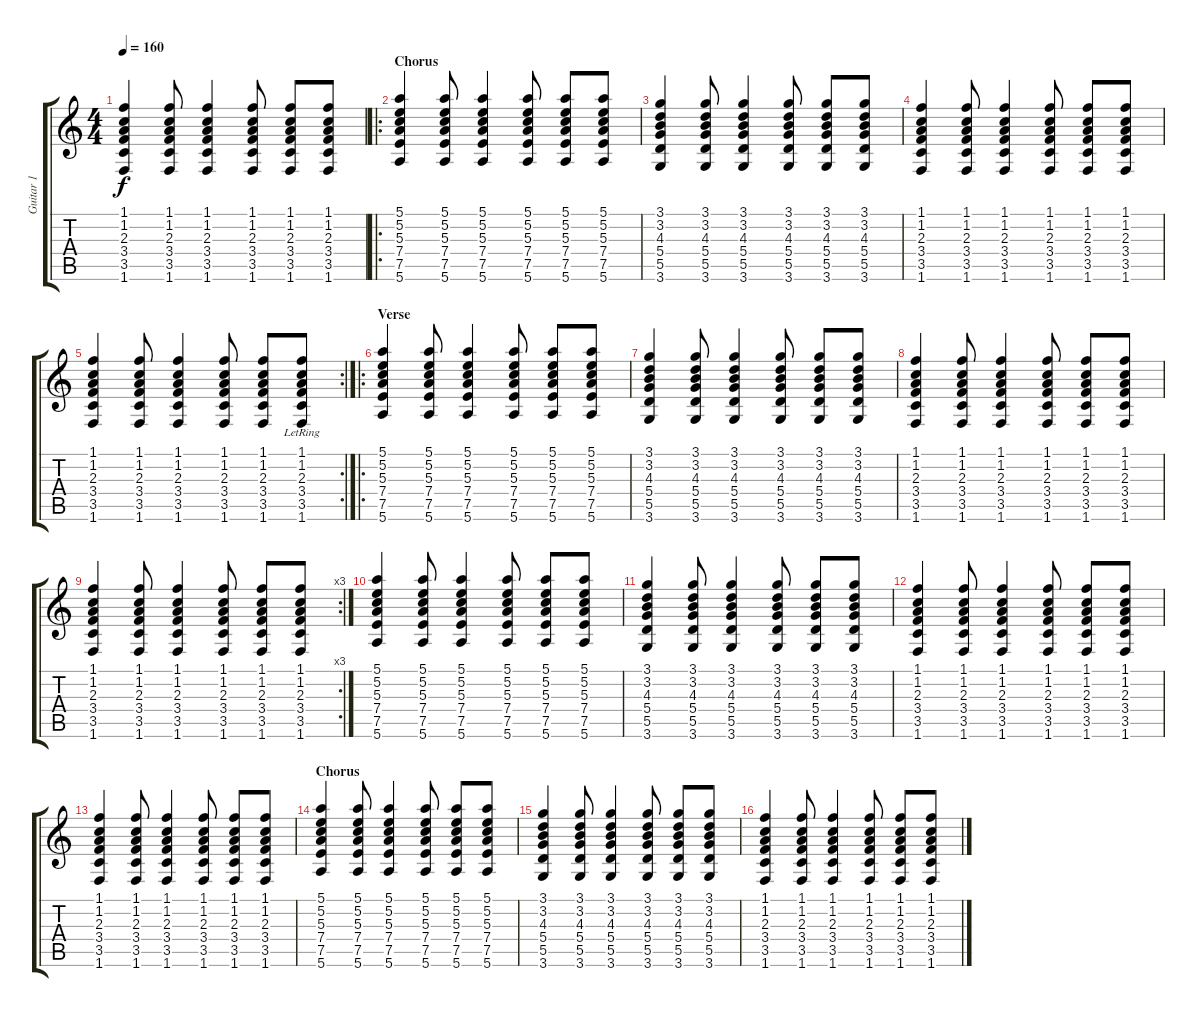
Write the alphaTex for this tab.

\track ("Guitar 1" "Guitar 1") {instrument acousticguitarsteel}
\staff {score tabs}
\tuning (E4 B3 G3 D3 A2 E2) {hide}
\ts (4 4)
\tempo 160
\clef g2
\ks c
(1.1 1.2 2.3 3.4 3.5 1.6).4{dy f} (1.1 1.2 2.3 3.4 3.5 1.6).8 (1.1 1.2 2.3 3.4 3.5 1.6).4 (1.1 1.2 2.3 3.4 3.5 1.6).8 (1.1 1.2 2.3 3.4 3.5 1.6).8 (1.1 1.2 2.3 3.4 3.5 1.6).8 |
\ro
\section ("" "Chorus")
(5.1 5.2 5.3 7.4 7.5 5.6).4 (5.1 5.2 5.3 7.4 7.5 5.6).8 (5.1 5.2 5.3 7.4 7.5 5.6).4 (5.1 5.2 5.3 7.4 7.5 5.6).8 (5.1 5.2 5.3 7.4 7.5 5.6).8 (5.1 5.2 5.3 7.4 7.5 5.6).8 |
(3.1 3.2 4.3 5.4 5.5 3.6).4 (3.1 3.2 4.3 5.4 5.5 3.6).8 (3.1 3.2 4.3 5.4 5.5 3.6).4 (3.1 3.2 4.3 5.4 5.5 3.6).8 (3.1 3.2 4.3 5.4 5.5 3.6).8 (3.1 3.2 4.3 5.4 5.5 3.6).8 |
(1.1 1.2 2.3 3.4 3.5 1.6).4 (1.1 1.2 2.3 3.4 3.5 1.6).8 (1.1 1.2 2.3 3.4 3.5 1.6).4 (1.1 1.2 2.3 3.4 3.5 1.6).8 (1.1 1.2 2.3 3.4 3.5 1.6).8 (1.1 1.2 2.3 3.4 3.5 1.6).8 |
\rc 2
(1.1 1.2 2.3 3.4 3.5 1.6).4 (1.1 1.2 2.3 3.4 3.5 1.6).8 (1.1 1.2 2.3 3.4 3.5 1.6).4 (1.1 1.2 2.3 3.4 3.5 1.6).8 (1.1 1.2 2.3 3.4 3.5 1.6).8 (1.1{lr} 1.2{lr} 2.3{lr} 3.4{lr} 3.5{lr} 1.6{lr}).8 |
\ro
\section ("" "Verse")
(5.1 5.2 5.3 7.4 7.5 5.6).4 (5.1 5.2 5.3 7.4 7.5 5.6).8 (5.1 5.2 5.3 7.4 7.5 5.6).4 (5.1 5.2 5.3 7.4 7.5 5.6).8 (5.1 5.2 5.3 7.4 7.5 5.6).8 (5.1 5.2 5.3 7.4 7.5 5.6).8 |
(3.1 3.2 4.3 5.4 5.5 3.6).4 (3.1 3.2 4.3 5.4 5.5 3.6).8 (3.1 3.2 4.3 5.4 5.5 3.6).4 (3.1 3.2 4.3 5.4 5.5 3.6).8 (3.1 3.2 4.3 5.4 5.5 3.6).8 (3.1 3.2 4.3 5.4 5.5 3.6).8 |
(1.1 1.2 2.3 3.4 3.5 1.6).4 (1.1 1.2 2.3 3.4 3.5 1.6).8 (1.1 1.2 2.3 3.4 3.5 1.6).4 (1.1 1.2 2.3 3.4 3.5 1.6).8 (1.1 1.2 2.3 3.4 3.5 1.6).8 (1.1 1.2 2.3 3.4 3.5 1.6).8 |
\rc 3
(1.1 1.2 2.3 3.4 3.5 1.6).4 (1.1 1.2 2.3 3.4 3.5 1.6).8 (1.1 1.2 2.3 3.4 3.5 1.6).4 (1.1 1.2 2.3 3.4 3.5 1.6).8 (1.1 1.2 2.3 3.4 3.5 1.6).8 (1.1 1.2 2.3 3.4 3.5 1.6).8 |
(5.1 5.2 5.3 7.4 7.5 5.6).4 (5.1 5.2 5.3 7.4 7.5 5.6).8 (5.1 5.2 5.3 7.4 7.5 5.6).4 (5.1 5.2 5.3 7.4 7.5 5.6).8 (5.1 5.2 5.3 7.4 7.5 5.6).8 (5.1 5.2 5.3 7.4 7.5 5.6).8 |
(3.1 3.2 4.3 5.4 5.5 3.6).4 (3.1 3.2 4.3 5.4 5.5 3.6).8 (3.1 3.2 4.3 5.4 5.5 3.6).4 (3.1 3.2 4.3 5.4 5.5 3.6).8 (3.1 3.2 4.3 5.4 5.5 3.6).8 (3.1 3.2 4.3 5.4 5.5 3.6).8 |
(1.1 1.2 2.3 3.4 3.5 1.6).4 (1.1 1.2 2.3 3.4 3.5 1.6).8 (1.1 1.2 2.3 3.4 3.5 1.6).4 (1.1 1.2 2.3 3.4 3.5 1.6).8 (1.1 1.2 2.3 3.4 3.5 1.6).8 (1.1 1.2 2.3 3.4 3.5 1.6).8 |
(1.1 1.2 2.3 3.4 3.5 1.6).4 (1.1 1.2 2.3 3.4 3.5 1.6).8 (1.1 1.2 2.3 3.4 3.5 1.6).4 (1.1 1.2 2.3 3.4 3.5 1.6).8 (1.1 1.2 2.3 3.4 3.5 1.6).8 (1.1 1.2 2.3 3.4 3.5 1.6).8 |
\section ("" "Chorus")
(5.1 5.2 5.3 7.4 7.5 5.6).4 (5.1 5.2 5.3 7.4 7.5 5.6).8 (5.1 5.2 5.3 7.4 7.5 5.6).4 (5.1 5.2 5.3 7.4 7.5 5.6).8 (5.1 5.2 5.3 7.4 7.5 5.6).8 (5.1 5.2 5.3 7.4 7.5 5.6).8 |
(3.1 3.2 4.3 5.4 5.5 3.6).4 (3.1 3.2 4.3 5.4 5.5 3.6).8 (3.1 3.2 4.3 5.4 5.5 3.6).4 (3.1 3.2 4.3 5.4 5.5 3.6).8 (3.1 3.2 4.3 5.4 5.5 3.6).8 (3.1 3.2 4.3 5.4 5.5 3.6).8 |
(1.1 1.2 2.3 3.4 3.5 1.6).4 (1.1 1.2 2.3 3.4 3.5 1.6).8 (1.1 1.2 2.3 3.4 3.5 1.6).4 (1.1 1.2 2.3 3.4 3.5 1.6).8 (1.1 1.2 2.3 3.4 3.5 1.6).8 (1.1 1.2 2.3 3.4 3.5 1.6).8
